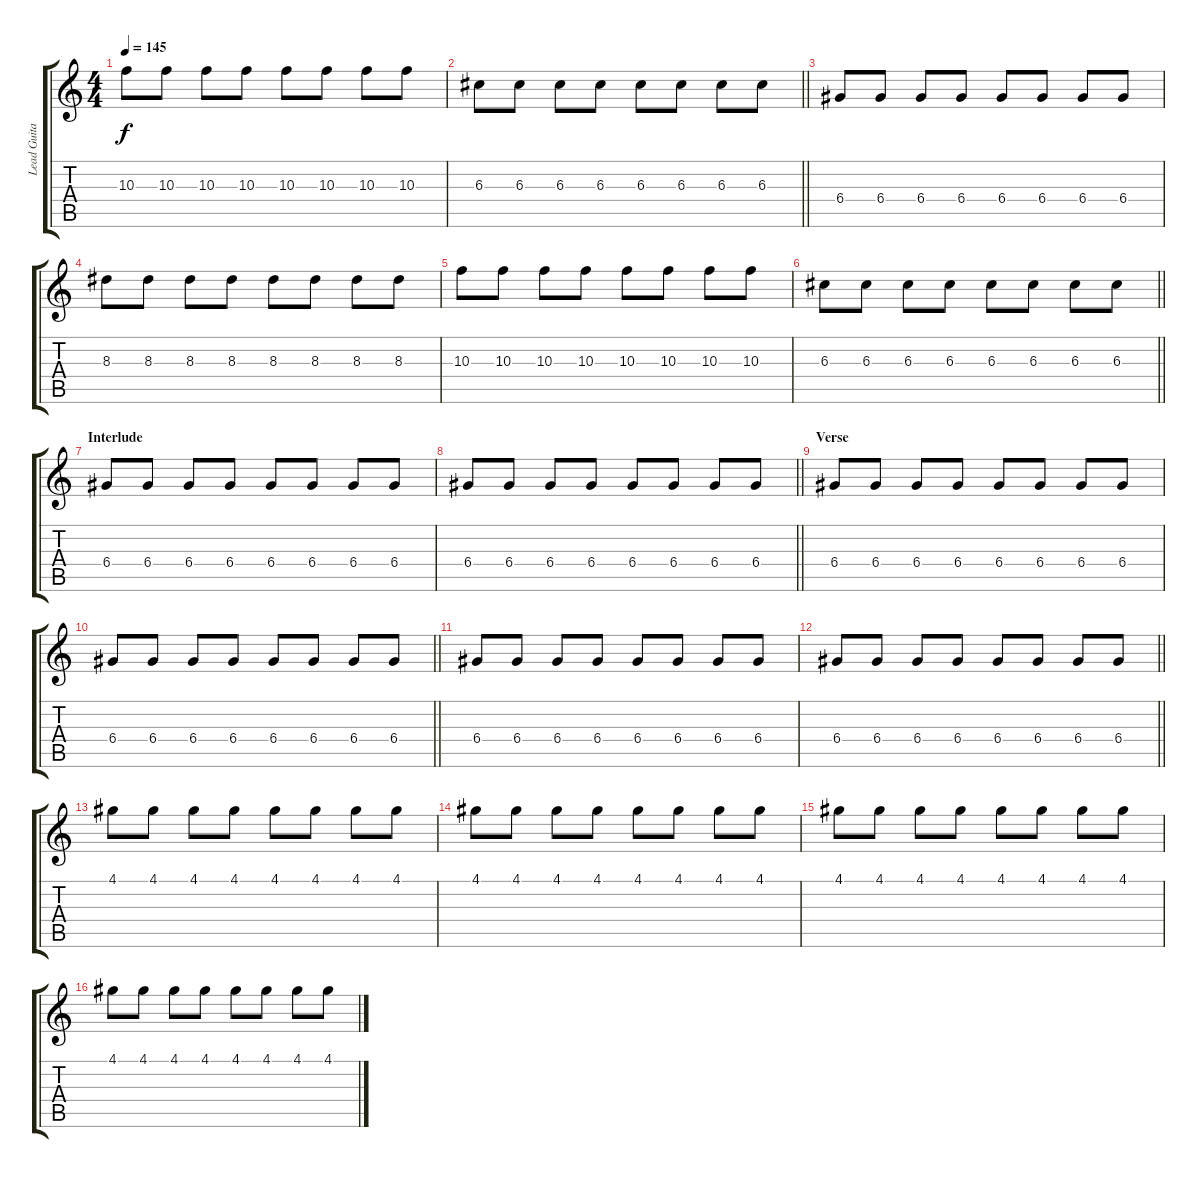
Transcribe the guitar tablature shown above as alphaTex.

\track ("Lead Guitar" "Lead Guita") {instrument overdrivenguitar}
\staff {score tabs}
\tuning (E4 B3 G3 D3 A2 E2) {hide}
\ts (4 4)
\tempo 145
\clef g2
\ks c
10.3.8{dy f} 10.3.8 10.3.8 10.3.8 10.3.8 10.3.8 10.3.8 10.3.8 |
\barLineRight lightlight
6.3.8 6.3.8 6.3.8 6.3.8 6.3.8 6.3.8 6.3.8 6.3.8 |
6.4.8 6.4.8 6.4.8 6.4.8 6.4.8 6.4.8 6.4.8 6.4.8 |
8.3.8 8.3.8 8.3.8 8.3.8 8.3.8 8.3.8 8.3.8 8.3.8 |
10.3.8 10.3.8 10.3.8 10.3.8 10.3.8 10.3.8 10.3.8 10.3.8 |
\barLineRight lightlight
6.3.8 6.3.8 6.3.8 6.3.8 6.3.8 6.3.8 6.3.8 6.3.8 |
\section ("" "Interlude")
6.4.8 6.4.8 6.4.8 6.4.8 6.4.8 6.4.8 6.4.8 6.4.8 |
\barLineRight lightlight
6.4.8 6.4.8 6.4.8 6.4.8 6.4.8 6.4.8 6.4.8 6.4.8 |
\section ("" "Verse")
6.4.8 6.4.8 6.4.8 6.4.8 6.4.8 6.4.8 6.4.8 6.4.8 |
\barLineRight lightlight
6.4.8 6.4.8 6.4.8 6.4.8 6.4.8 6.4.8 6.4.8 6.4.8 |
6.4.8 6.4.8 6.4.8 6.4.8 6.4.8 6.4.8 6.4.8 6.4.8 |
\barLineRight lightlight
6.4.8 6.4.8 6.4.8 6.4.8 6.4.8 6.4.8 6.4.8 6.4.8 |
4.1.8 4.1.8 4.1.8 4.1.8 4.1.8 4.1.8 4.1.8 4.1.8 |
4.1.8 4.1.8 4.1.8 4.1.8 4.1.8 4.1.8 4.1.8 4.1.8 |
4.1.8 4.1.8 4.1.8 4.1.8 4.1.8 4.1.8 4.1.8 4.1.8 |
4.1.8 4.1.8 4.1.8 4.1.8 4.1.8 4.1.8 4.1.8 4.1.8
